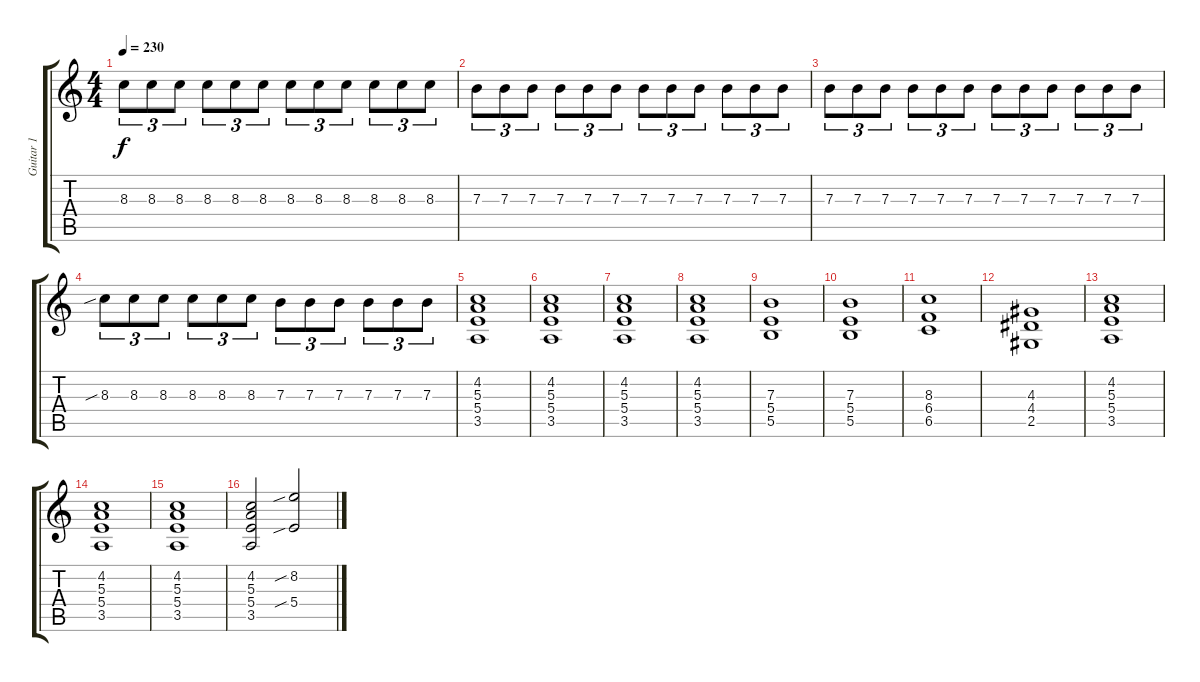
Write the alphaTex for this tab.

\track ("Guitar 1" "Guitar 1") {instrument distortionguitar}
\staff {score tabs}
\tuning (Db4 Ab3 E3 B2 Gb2 Db2) {hide}
\ts (4 4)
\tempo 230
\clef g2
\ks c
8.3.8{tu (3 2) dy f} 8.3.8{tu (3 2)} 8.3.8{tu (3 2)} 8.3.8{tu (3 2)} 8.3.8{tu (3 2)} 8.3.8{tu (3 2)} 8.3.8{tu (3 2)} 8.3.8{tu (3 2)} 8.3.8{tu (3 2)} 8.3.8{tu (3 2)} 8.3.8{tu (3 2)} 8.3.8{tu (3 2)} |
7.3.8{tu (3 2)} 7.3.8{tu (3 2)} 7.3.8{tu (3 2)} 7.3.8{tu (3 2)} 7.3.8{tu (3 2)} 7.3.8{tu (3 2)} 7.3.8{tu (3 2)} 7.3.8{tu (3 2)} 7.3.8{tu (3 2)} 7.3.8{tu (3 2)} 7.3.8{tu (3 2)} 7.3.8{tu (3 2)} |
7.3.8{tu (3 2)} 7.3.8{tu (3 2)} 7.3.8{tu (3 2)} 7.3.8{tu (3 2)} 7.3.8{tu (3 2)} 7.3.8{tu (3 2)} 7.3.8{tu (3 2)} 7.3.8{tu (3 2)} 7.3.8{tu (3 2)} 7.3.8{tu (3 2)} 7.3.8{tu (3 2)} 7.3.8{tu (3 2)} |
8.3{sib}.8{tu (3 2)} 8.3.8{tu (3 2)} 8.3.8{tu (3 2)} 8.3.8{tu (3 2)} 8.3.8{tu (3 2)} 8.3.8{tu (3 2)} 7.3.8{tu (3 2)} 7.3.8{tu (3 2)} 7.3.8{tu (3 2)} 7.3.8{tu (3 2)} 7.3.8{tu (3 2)} 7.3.8{tu (3 2)} |
(4.2 5.3 5.4 3.5).1 |
(4.2 5.3 5.4 3.5).1 |
(4.2 5.3 5.4 3.5).1 |
(4.2 5.3 5.4 3.5).1 |
(7.3 5.4 5.5).1 |
(7.3 5.4 5.5).1 |
(8.3 6.4 6.5).1 |
(4.3 4.4 2.5).1 |
(4.2 5.3 5.4 3.5).1 |
(4.2 5.3 5.4 3.5).1 |
(4.2 5.3 5.4 3.5).1 |
(4.2 5.3 5.4 3.5).2 (8.2{sib} 5.4{sib}).2
